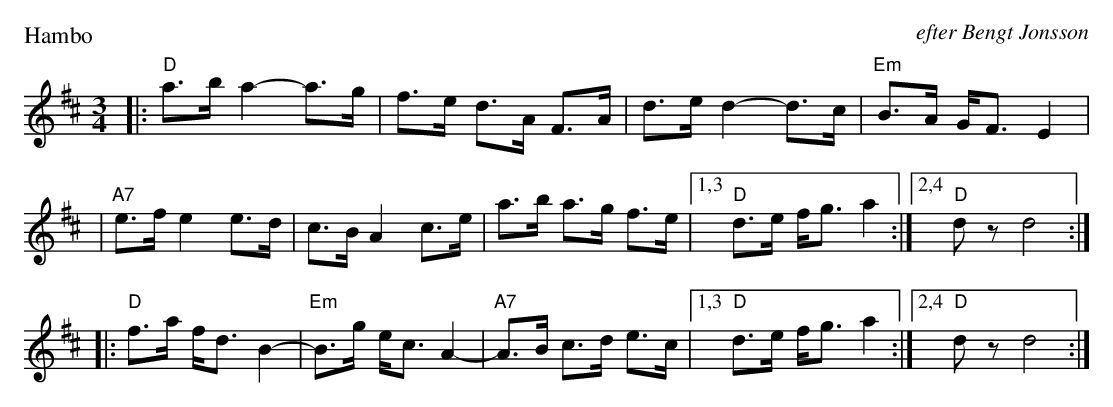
X:1
P: Hambo
O: efter Bengt Jonsson
M: 3/4
L: 1/8
K: D
|: "D"a>b a2- a>g | f>e d>A F>A \
| d>e d2- d>c | "Em"B>A G<F E2 |
| "A7"e>fe2 e>d | c>BA2 c>e \
| a>b a>g f>e |1,3 "D"d>e f<g a2 :|2,4 "D"dz d4 :|
|: "D"f>a f<d B2- | "Em"B>g e<c A2- \
| "A7"A>B c>d e>c |1,3 "D"d>e f<g a2 :|2,4 "D"dz d4 :|
